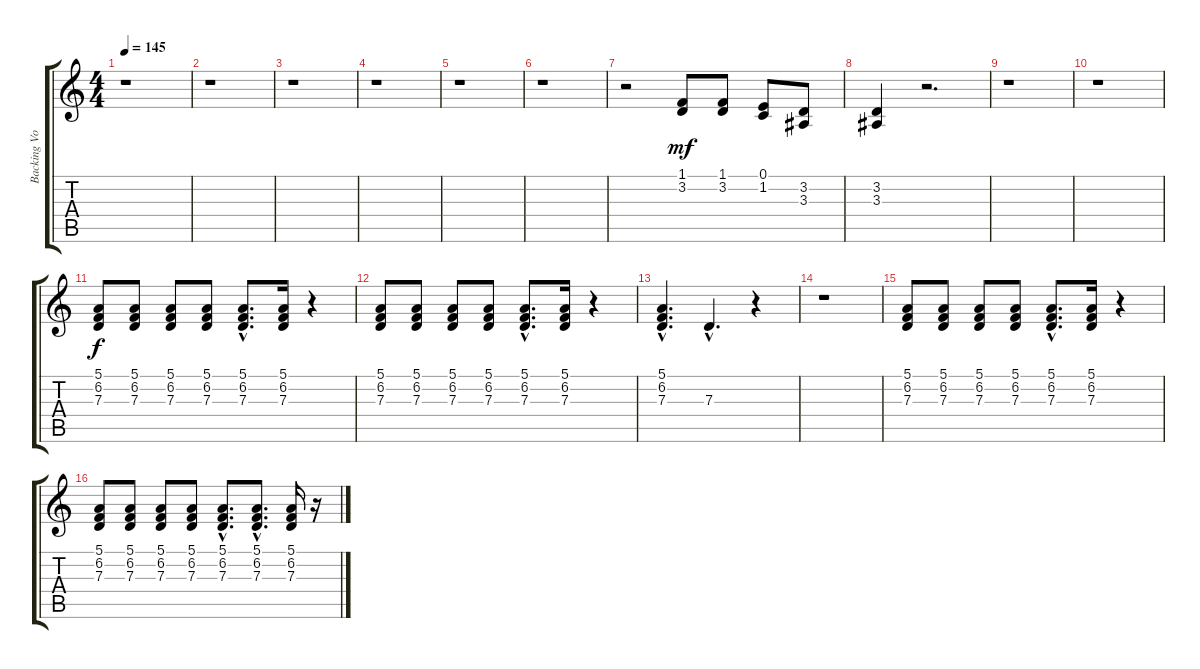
\track ("Backing Vocals" "Backing Vo") {instrument tenorsax}
\staff {score tabs}
\tuning (E4 B3 G3 D3 A2 E2) {hide}
\ts (4 4)
\tempo 145
\clef g2
\ks c
r.1{dy f} |
r.1 |
r.1 |
r.1 |
r.1 |
r.1 |
r.2 (1.1 3.2).8{dy mf} (1.1 3.2).8 (0.1 1.2).8 (3.2 3.3).8 |
(3.2 3.3).4 r.2{d} |
r.1 |
r.1 |
(5.1 6.2 7.3).8{dy f} (5.1 6.2 7.3).8 (5.1 6.2 7.3).8 (5.1 6.2 7.3).8 (5.1{hac} 6.2{hac} 7.3{hac}).8{d} (5.1 6.2 7.3).16 r.4 |
(5.1 6.2 7.3).8 (5.1 6.2 7.3).8 (5.1 6.2 7.3).8 (5.1 6.2 7.3).8 (5.1{hac} 6.2{hac} 7.3{hac}).8{d} (5.1 6.2 7.3).16 r.4 |
(5.1{hac} 6.2{hac} 7.3{hac}).4{d} 7.3{hac}.4{d} r.4 |
r.1 |
(5.1 6.2 7.3).8 (5.1 6.2 7.3).8 (5.1 6.2 7.3).8 (5.1 6.2 7.3).8 (5.1{hac} 6.2{hac} 7.3{hac}).8{d} (5.1 6.2 7.3).16 r.4 |
(5.1 6.2 7.3).8 (5.1 6.2 7.3).8 (5.1 6.2 7.3).8 (5.1 6.2 7.3).8 (5.1{hac} 6.2{hac} 7.3{hac}).8{d} (5.1{hac} 6.2{hac} 7.3{hac}).8{d} (5.1 6.2 7.3).16 r.16
